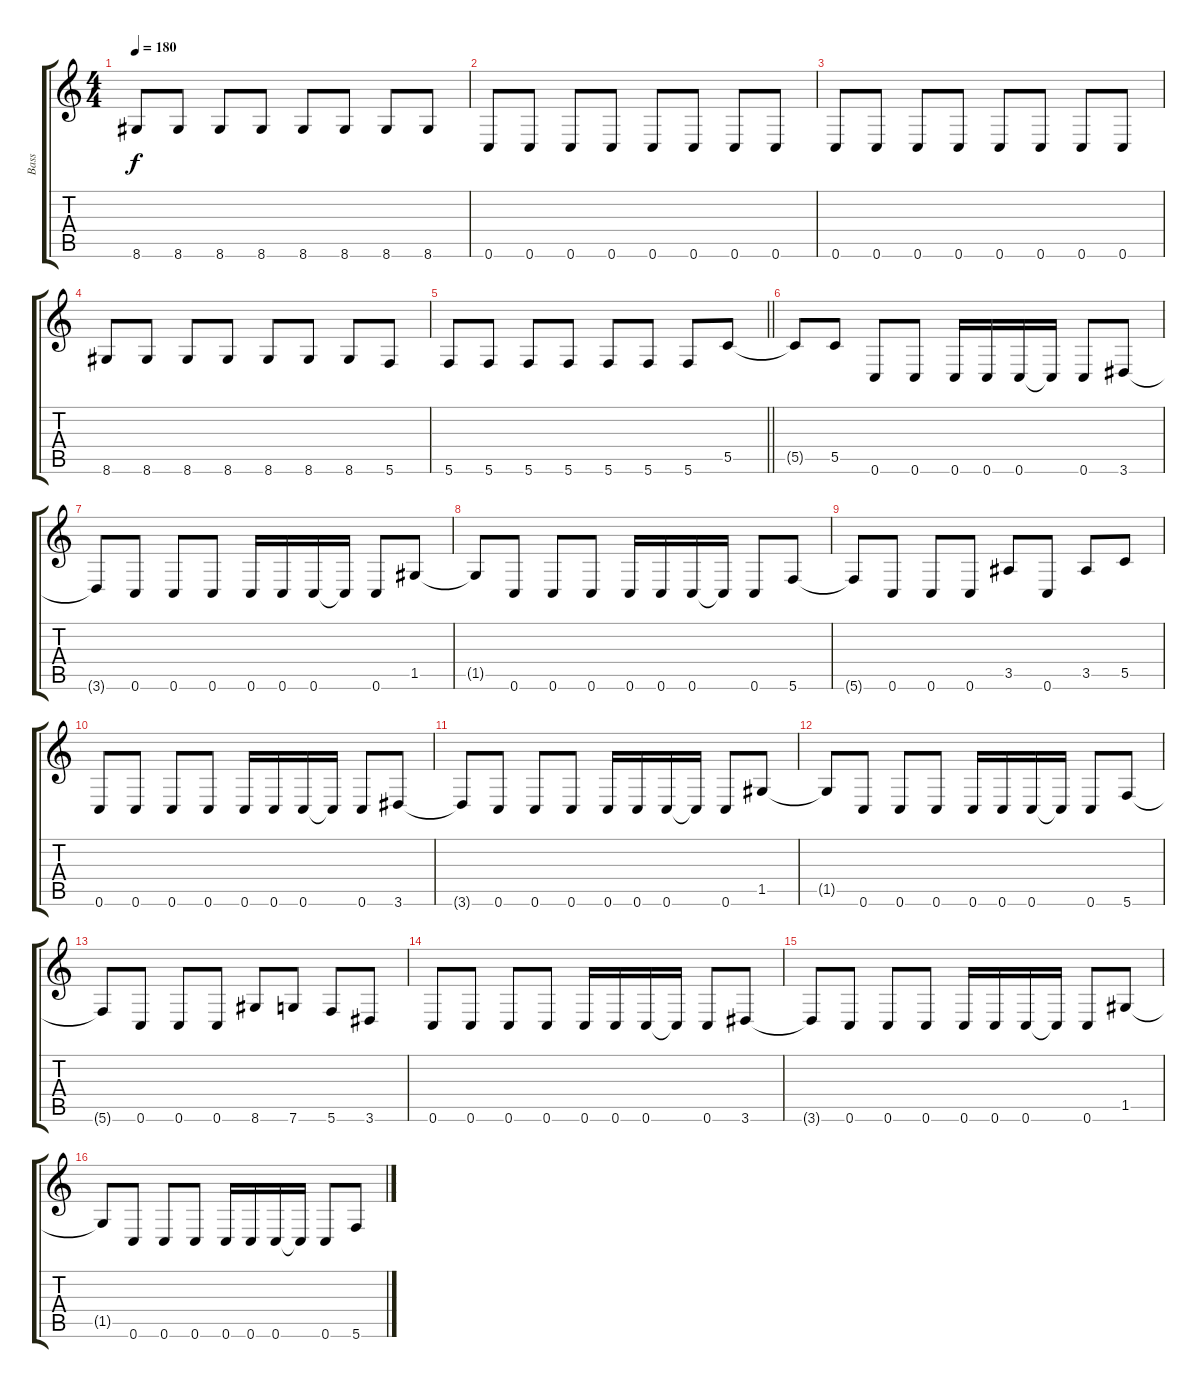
\track ("Bass" "Bass") {instrument electricbassfinger}
\staff {score tabs}
\tuning (D4 A3 F3 C3 G2 C2) {hide}
\ts (4 4)
\tempo 180
\clef g2
\ks c
8.6.8{dy f} 8.6.8 8.6.8 8.6.8 8.6.8 8.6.8 8.6.8 8.6.8 |
0.6.8 0.6.8 0.6.8 0.6.8 0.6.8 0.6.8 0.6.8 0.6.8 |
0.6.8 0.6.8 0.6.8 0.6.8 0.6.8 0.6.8 0.6.8 0.6.8 |
8.6.8 8.6.8 8.6.8 8.6.8 8.6.8 8.6.8 8.6.8 5.6.8 |
\barLineRight lightlight
5.6.8 5.6.8 5.6.8 5.6.8 5.6.8 5.6.8 5.6.8 5.5.8 |
5.5{t}.8 5.5.8 0.6.8 0.6.8 0.6.16 0.6.16 0.6.16 0.6{t}.16 0.6.8 3.6.8 |
3.6{t}.8 0.6.8 0.6.8 0.6.8 0.6.16 0.6.16 0.6.16 0.6{t}.16 0.6.8 1.5.8 |
1.5{t}.8 0.6.8 0.6.8 0.6.8 0.6.16 0.6.16 0.6.16 0.6{t}.16 0.6.8 5.6.8 |
5.6{t}.8 0.6.8 0.6.8 0.6.8 3.5.8 0.6.8 3.5.8 5.5.8 |
0.6.8 0.6.8 0.6.8 0.6.8 0.6.16 0.6.16 0.6.16 0.6{t}.16 0.6.8 3.6.8 |
3.6{t}.8 0.6.8 0.6.8 0.6.8 0.6.16 0.6.16 0.6.16 0.6{t}.16 0.6.8 1.5.8 |
1.5{t}.8 0.6.8 0.6.8 0.6.8 0.6.16 0.6.16 0.6.16 0.6{t}.16 0.6.8 5.6.8 |
5.6{t}.8 0.6.8 0.6.8 0.6.8 8.6.8 7.6.8 5.6.8 3.6.8 |
0.6.8 0.6.8 0.6.8 0.6.8 0.6.16 0.6.16 0.6.16 0.6{t}.16 0.6.8 3.6.8 |
3.6{t}.8 0.6.8 0.6.8 0.6.8 0.6.16 0.6.16 0.6.16 0.6{t}.16 0.6.8 1.5.8 |
1.5{t}.8 0.6.8 0.6.8 0.6.8 0.6.16 0.6.16 0.6.16 0.6{t}.16 0.6.8 5.6.8
